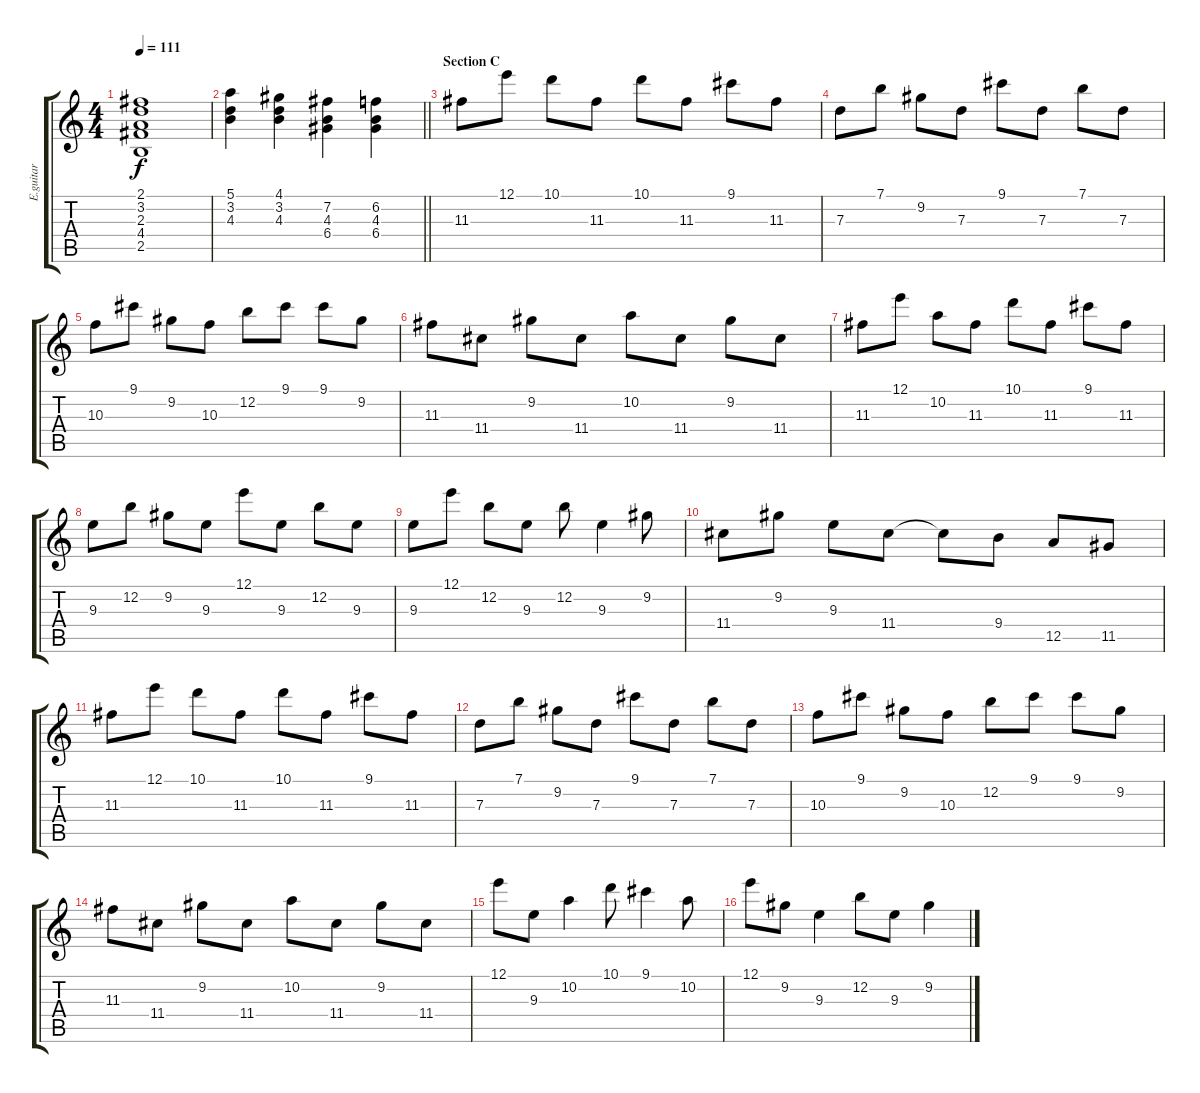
\track ("E.guitar" "E.guitar") {instrument electricguitarmuted}
\staff {score tabs}
\tuning (E4 B3 G3 D3 A2 E2) {hide}
\ts (4 4)
\tempo 111
\clef g2
\ks c
(2.1 3.2 2.3 4.4 2.5).1{dy f} |
\barLineRight lightlight
(5.1 3.2 4.3).4 (4.1 3.2 4.3).4 (7.2 4.3 6.4).4 (6.2 4.3 6.4).4 |
\section ("" "Section C")
11.3.8 12.1.8 10.1.8 11.3.8 10.1.8 11.3.8 9.1.8 11.3.8 |
7.3.8 7.1.8 9.2.8 7.3.8 9.1.8 7.3.8 7.1.8 7.3.8 |
10.3.8 9.1.8 9.2.8 10.3.8 12.2.8 9.1.8 9.1.8 9.2.8 |
11.3.8 11.4.8 9.2.8 11.4.8 10.2.8 11.4.8 9.2.8 11.4.8 |
11.3.8 12.1.8 10.2.8 11.3.8 10.1.8 11.3.8 9.1.8 11.3.8 |
9.3.8 12.2.8 9.2.8 9.3.8 12.1.8 9.3.8 12.2.8 9.3.8 |
9.3.8 12.1.8 12.2.8 9.3.8 12.2.8 9.3.4 9.2.8 |
11.4.8 9.2.8 9.3.8 11.4.8 11.4{t}.8 9.4.8 12.5.8 11.5.8 |
11.3.8 12.1.8 10.1.8 11.3.8 10.1.8 11.3.8 9.1.8 11.3.8 |
7.3.8 7.1.8 9.2.8 7.3.8 9.1.8 7.3.8 7.1.8 7.3.8 |
10.3.8 9.1.8 9.2.8 10.3.8 12.2.8 9.1.8 9.1.8 9.2.8 |
11.3.8 11.4.8 9.2.8 11.4.8 10.2.8 11.4.8 9.2.8 11.4.8 |
12.1.8 9.3.8 10.2.4 10.1.8 9.1.4 10.2.8 |
12.1.8 9.2.8 9.3.4 12.2.8 9.3.8 9.2.4
